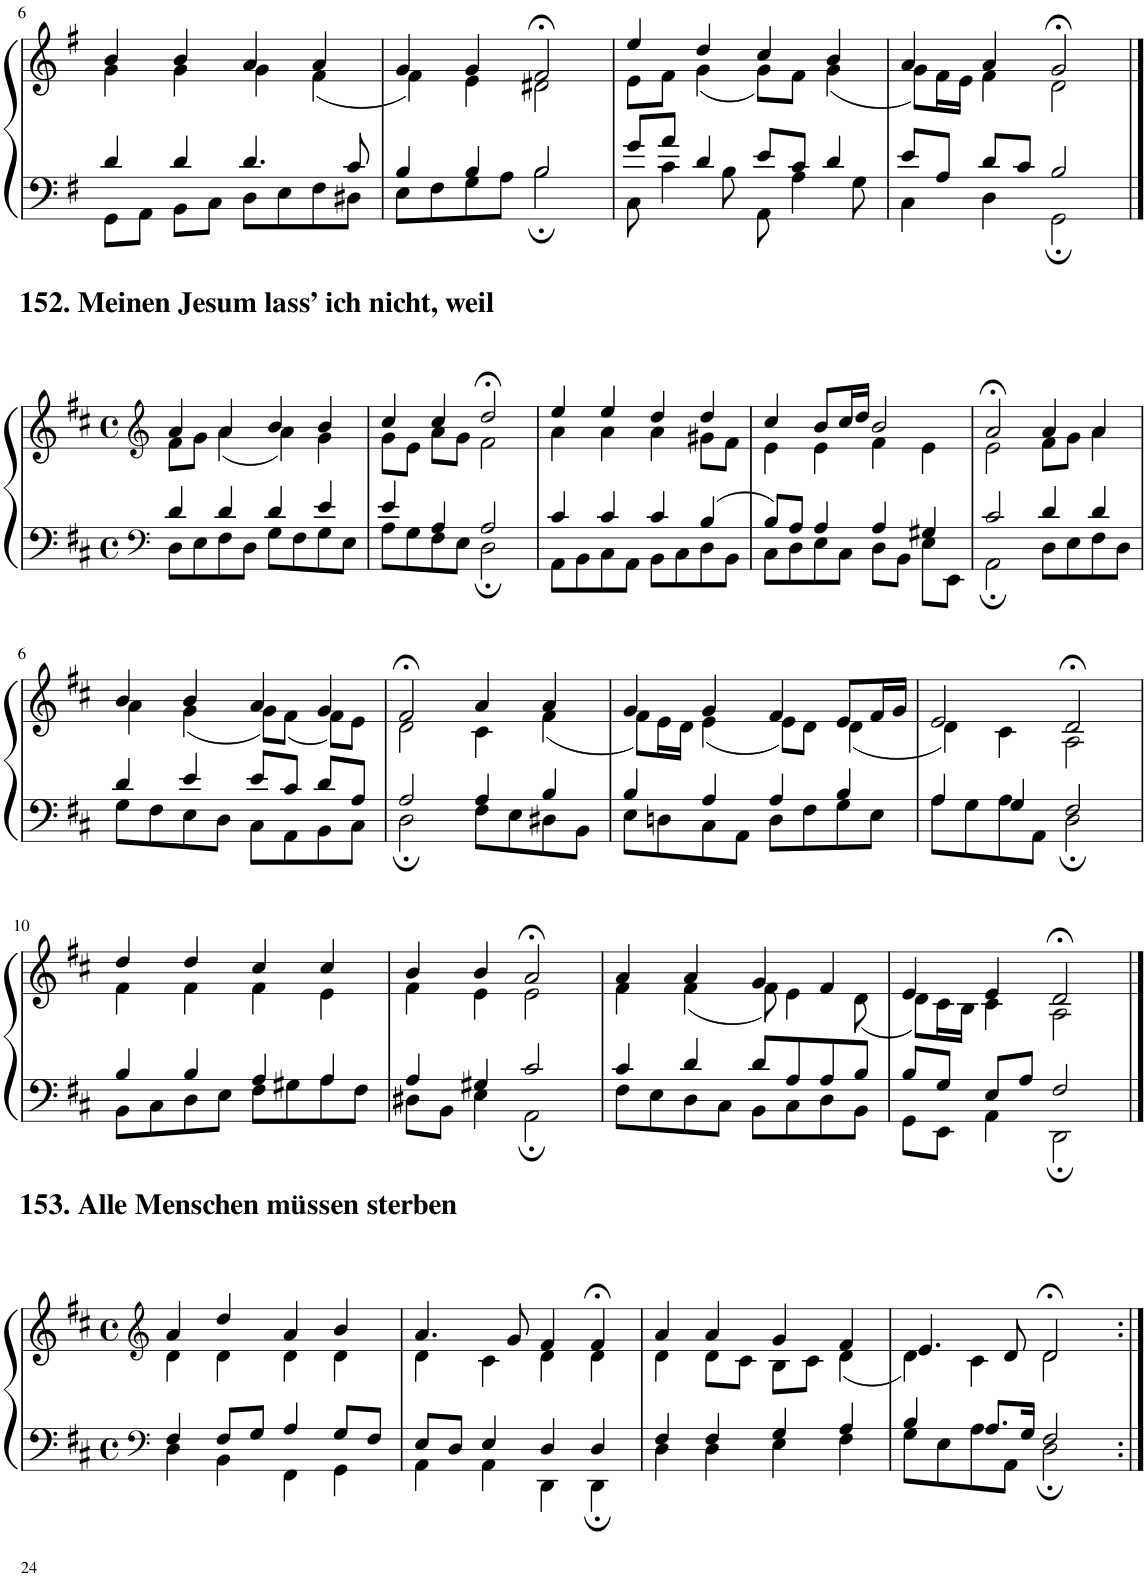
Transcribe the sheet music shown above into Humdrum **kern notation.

**kern	**kern
*part1	*part1
*staff2	*staff1
*I"Piano	*
*I'Pno	*
!!LO:PB:g=z
*clefF4	*clefG2
*k[f#]	*k[f#]
*M4/4	*M4/4
*met(c)	*met(c)
=6	=6
*^	*^
4d/	8GG\L	4b/	4g\
.	8AA\J	.	.
4d/	8BB\L	4b/	4g\
.	8C\J	.	.
4.d/	8D\L	4a/	4g\
.	8E\	.	.
.	8F#\	4a/	(4f#\
8c/	8D#X\J	.	.
=7	=7	=7	=7
4B/	8E\L	4g/	4f#\)
.	8F#\	.	.
4B/	8G\	4g/	4e\
.	8A\J	.	.
2B/	2B;\	2f#;</	2d#X\
=8	=8	=8	=8
8g/L	8C\	4ee/	8e\L
8a/J	4c\	.	8f#\J
4d/	.	4dd/	(4g\
.	8B\	.	.
8e/L	8AA\	4cc/	8g\L)
8c/J	4A\	.	8f#\J
4d/	.	4b/	(4g\
.	8G\	.	.
=9	=9	=9	=9
8e/L	4C\	4a/	8g\L)
8A/J	.	.	16f#\L
.	.	.	16e\JJ
8d/L	4D\	4a/	4f#\
8c/J	.	.	.
2B/	2GG;\	2g;</	2d\
!!LO:LB:g=z	!!
==1	==1	==1	==1
*clefF4	*	*clefG2	*
*k[f#c#]	*	*k[f#c#]	*
*M4/4	*	*M4/4	*
*met(c)	*	*met(c)	*
4d/	8D\L	4a/	8f#\L
.	8E\	.	8g\J
4d/	8F#\	4a/	(4a\
.	8D\J	.	.
4d/	8G\L	4b/	4a\)
.	8F#\	.	.
4e/	8G\	4b/	4g\
.	8E\J	.	.
=2	=2	=2	=2
4e/	8A\L	4cc#/	8g\L
.	8G\	.	8e\J
4A/	8F#\	4cc#/	8a\L
.	8E\J	.	8g\J
2A/	2D;\	2dd;</	2f#\
=3	=3	=3	=3
4c#/	8AA\L	4ee/	4a\
.	8BB\	.	.
4c#/	8C#\	4ee/	4a\
.	8AA\J	.	.
4c#/	8BB\L	4dd/	4a\
.	8C#\	.	.
4B/	8D\	4dd/	8g#X\L
.	8BB\J	.	8f#\J
=4	=4	=4	=4
8B/L	8C#\L	4cc#/	4e\
8A/J	8D\	.	.
4A/	8E\	8b/L	4e\
.	8C#\J	16cc#/L	.
.	.	16dd/JJ	.
4A/	8D\L	2b/	4f#\
.	8BB\J	.	.
4G#X/	8E\L	.	4e\
.	8EE\J	.	.
=5	=5	=5	=5
2c#/	2AA;\	2a;</	2e\
4d/	8D\L	4a/	8f#\L
.	8E\	.	8g\J
4d/	8F#\	4a/	4a\
.	8D\J	.	.
!!LO:LB:g=z	!!
=6	=6	=6	=6
4d/	8G\L	4b/	4a\
.	8F#\	.	.
4e/	8E\	4b/	(4g\
.	8D\J	.	.
8e/L	8C#\L	4a/	8g\L)
8c#/J	8AA\	.	(8f#\J
8d/L	8BB\	4g/	8f#\L)
8A/J	8C#\J	.	8e\J
=7	=7	=7	=7
2A/	2D;\	2f#;</	2d\
4A/	8F#\L	4a/	4c#\
.	8E\	.	.
4B/	8D#X\	4a/	(4f#\
.	8BB\J	.	.
=8	=8	=8	=8
4B/	8E\L	4g/	8f#\L)
.	8Dn\	.	16e\L
.	.	.	16d\JJ
4A/	8C#\	4g/	(4e\
.	8AA\J	.	.
4A/	8D\L	4f#/	8e\L)
.	8F#\	.	8d\J
4B/	8G\	8e/L	(4d\
.	8E\J	16f#/L	.
.	.	16g/JJ	.
=9	=9	=9	=9
4A/	8A\L	2e/	4d\)
.	8G\	.	.
4G/	8A\	.	4c#\
.	8AA\J	.	.
2F#/	2D;\	2d;</	2A\
!!LO:LB:g=z	!!
=10	=10	=10	=10
4B/	8BB\L	4dd/	4f#\
.	8C#\	.	.
4B/	8D\	4dd/	4f#\
.	8E\J	.	.
4A/	8F#\L	4cc#/	4f#\
.	8G#X\	.	.
4A/	8A\	4cc#/	4e\
.	8F#\J	.	.
=11	=11	=11	=11
4A/	8D#X\L	4b/	4f#\
.	8BB\J	.	.
4G#X/	4E\	4b/	4e\
2c#/	2AA;\	2a;</	2e\
=12	=12	=12	=12
4c#/	8F#\L	4a/	4f#\
.	8E\	.	.
4d/	8D\	4a/	(4f#\
.	8C#\J	.	.
8d/L	8BB\L	4g/	8f#\)
8A/	8C#\	.	4e\
8A/	8D\	4f#/	.
8B/J	8BB\J	.	(8d\
=13	=13	=13	=13
8B/L	8GG\L	4e/	8d\L)
8G/J	8EE\J	.	16c#\L
.	.	.	16B\JJ
8E/L	4AA\	4e/	4c#\
8A/J	.	.	.
2F#/	2DD;\	2d;</	2A\
!!LO:LB:g=z	!!
==1	==1	==1	==1
*clefF4	*	*clefG2	*
*k[f#c#]	*	*k[f#c#]	*
*M4/4	*	*M4/4	*
*met(c)	*	*met(c)	*
4F#/	4D\	4a/	4d\
8F#/L	4BB\	4dd/	4d\
8G/J	.	.	.
4A/	4FF#\	4a/	4d\
8G/L	4GG\	4b/	4d\
8F#/J	.	.	.
=2	=2	=2	=2
8E/L	4AA\	4.a/	4d\
8D/J	.	.	.
4E/	4AA\	.	4c#\
.	.	8g/	.
4D/	4DD\	4f#/	4d\
4D/	4DD;\	4f#;</	4d\
=3	=3	=3	=3
4F#/	4D\	4a/	4d\
4F#/	4D\	4a/	8d\L
.	.	.	8c#\J
4G/	4E\	4g/	8B\L
.	.	.	8c#\J
4A/	4F#\	4f#/	(4d\
=4	=4	=4	=4
4B/	8G\L	4.e/	4d\)
.	8E\	.	.
8.A/L	8A\	.	4c#\
.	8AA\J	8d/	.
16G/Jk	.	.	.
2F#/	2D;\	2d;</	2d\
*v	*v	*	*
*	*v	*v
=:|!	=:|!
*-	*-
